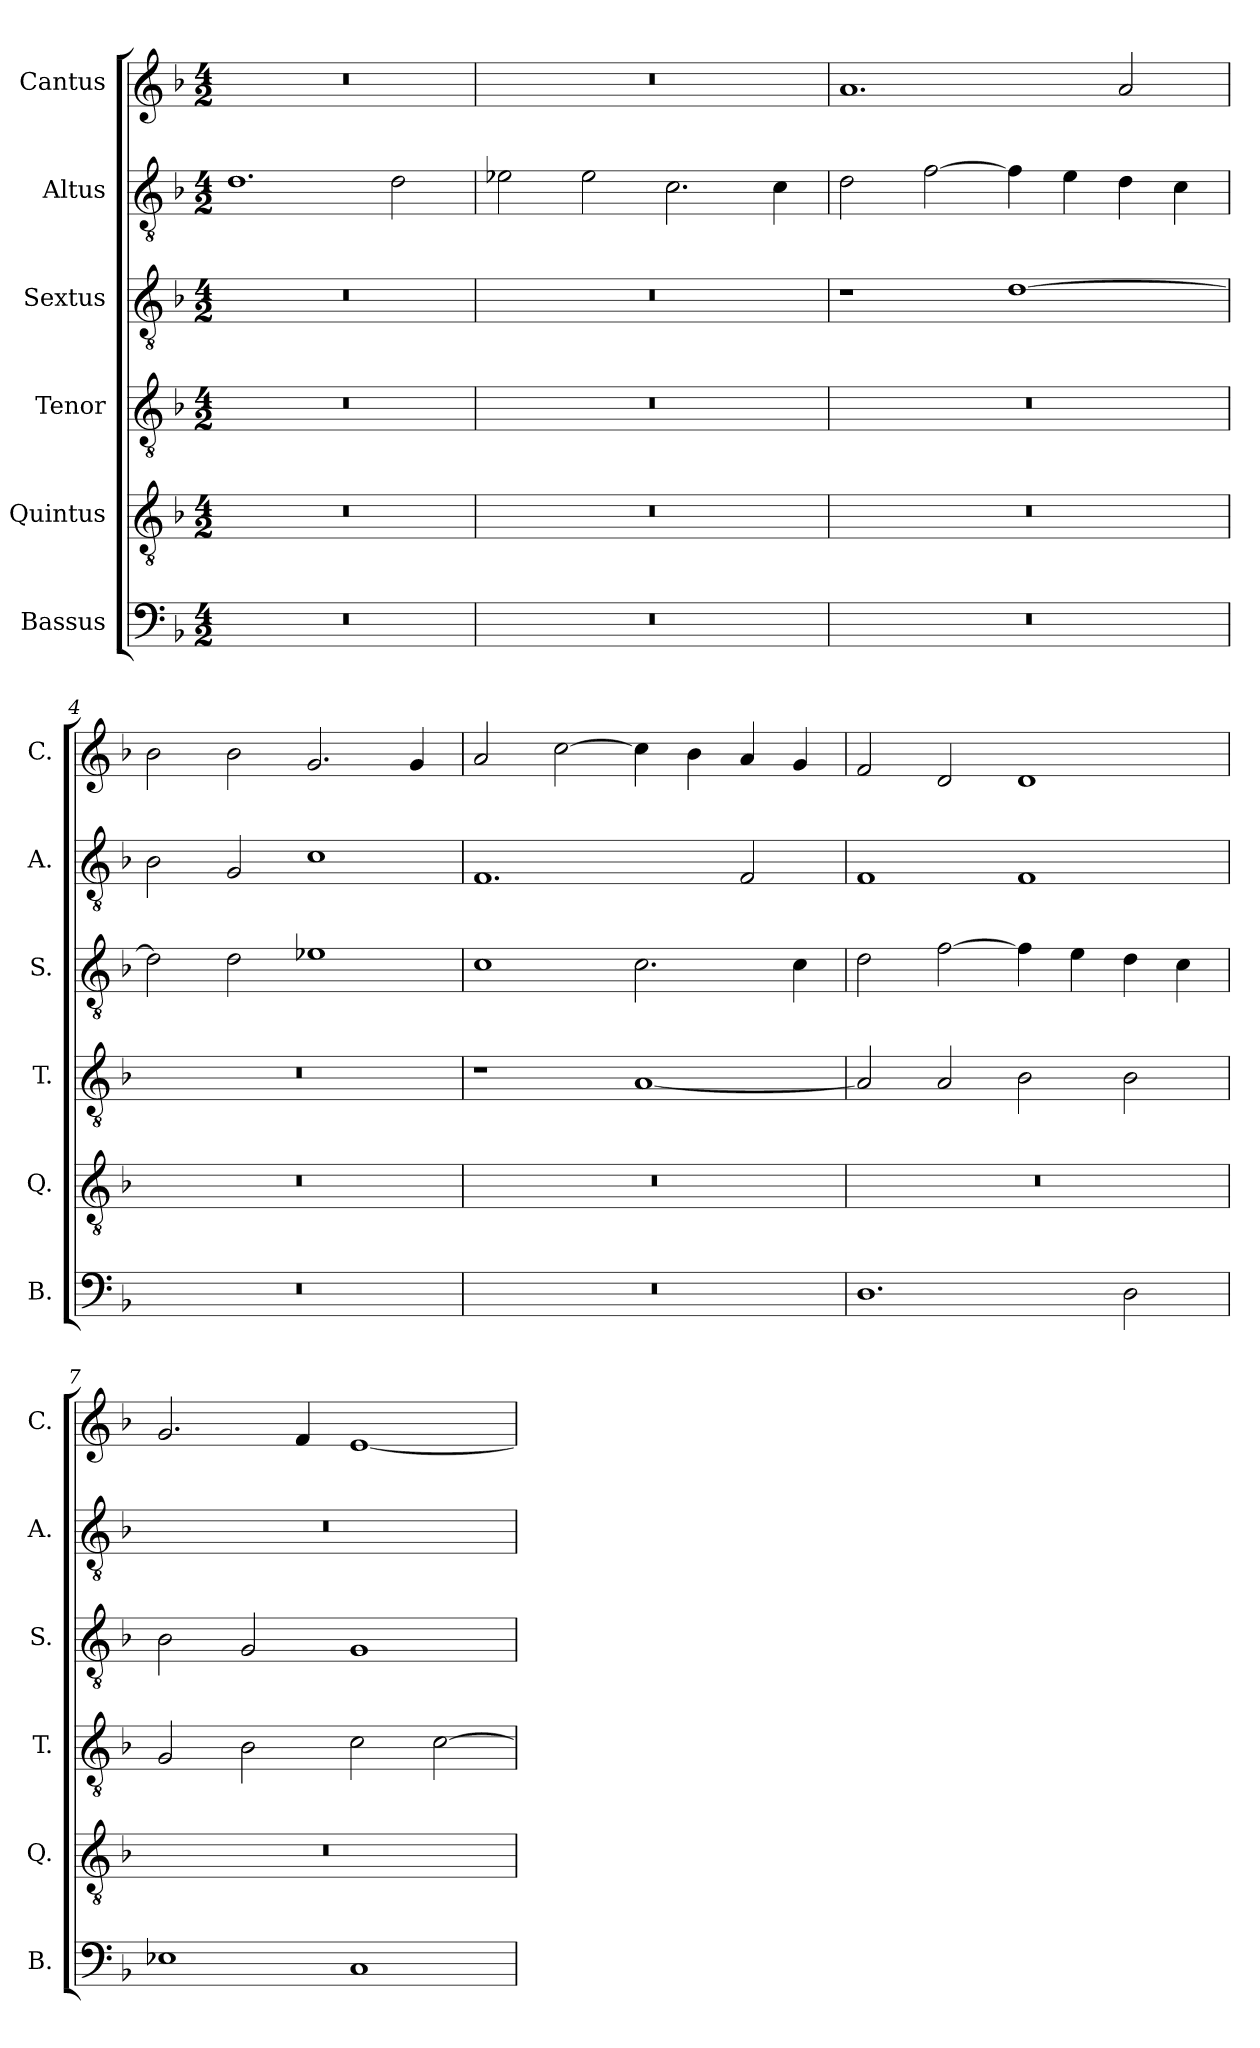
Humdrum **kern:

**kern	**kern	**kern	**kern	**kern	**kern
*part6	*part5	*part4	*part3	*part2	*part1
*staff6	*staff5	*staff4	*staff3	*staff2	*staff1
*I"Bassus	*I"Quintus	*I"Tenor	*I"Sextus	*I"Altus	*I"Cantus
*I'B.	*I'Q.	*I'T.	*I'S.	*I'A.	*I'C.
*clefF4	*clefGv2	*clefGv2	*clefGv2	*clefGv2	*clefG2
*k[b-]	*k[b-]	*k[b-]	*k[b-]	*k[b-]	*k[b-]
*F:	*F:	*F:	*F:	*F:	*F:
*M4/2	*M4/2	*M4/2	*M4/2	*M4/2	*M4/2
=1	=1	=1	=1	=1	=1
0r	0r	0r	0r	1.d	0r
.	.	.	.	2d\	.
=2	=2	=2	=2	=2	=2
0r	0r	0r	0r	2e-X\	0r
.	.	.	.	2e-\	.
.	.	.	.	2.c\	.
.	.	.	.	4c\	.
=3	=3	=3	=3	=3	=3
0r	0r	0r	1r	2d\	1.a
.	.	.	.	[2f\	.
.	.	.	[1d	4f\]	.
.	.	.	.	4e\	.
.	.	.	.	4d\	2a/
.	.	.	.	4c\	.
=4	=4	=4	=4	=4	=4
0r	0r	0r	2d\]	2B-\	2b-\
.	.	.	2d\	2G/	2b-\
.	.	.	1e-X	1c	2.g/
.	.	.	.	.	4g/
=5	=5	=5	=5	=5	=5
0r	0r	1r	1c	1.F	2a/
.	.	.	.	.	[2cc\
.	.	[1A	2.c\	.	4cc\]
.	.	.	.	.	4b-\
.	.	.	.	2F/	4a/
.	.	.	4c\	.	4g/
!!LO:LB:g=z
=6	=6	=6	=6	=6	=6
1.D	0r	2A/]	2d\	1F	2f/
.	.	2A/	[2f\	.	2d/
.	.	2B-\	4f\]	1F	1d
.	.	.	4e\	.	.
2D\	.	2B-\	4d\	.	.
.	.	.	4c\	.	.
=7	=7	=7	=7	=7	=7
1E-X	0r	2G/	2B-\	0r	2.g/
.	.	2B-\	2G/	.	.
.	.	.	.	.	4f/
1C	.	2c\	1G	.	[1e
.	.	[2c\	.	.	.
=	=	=	=	=	=
*-	*-	*-	*-	*-	*-
